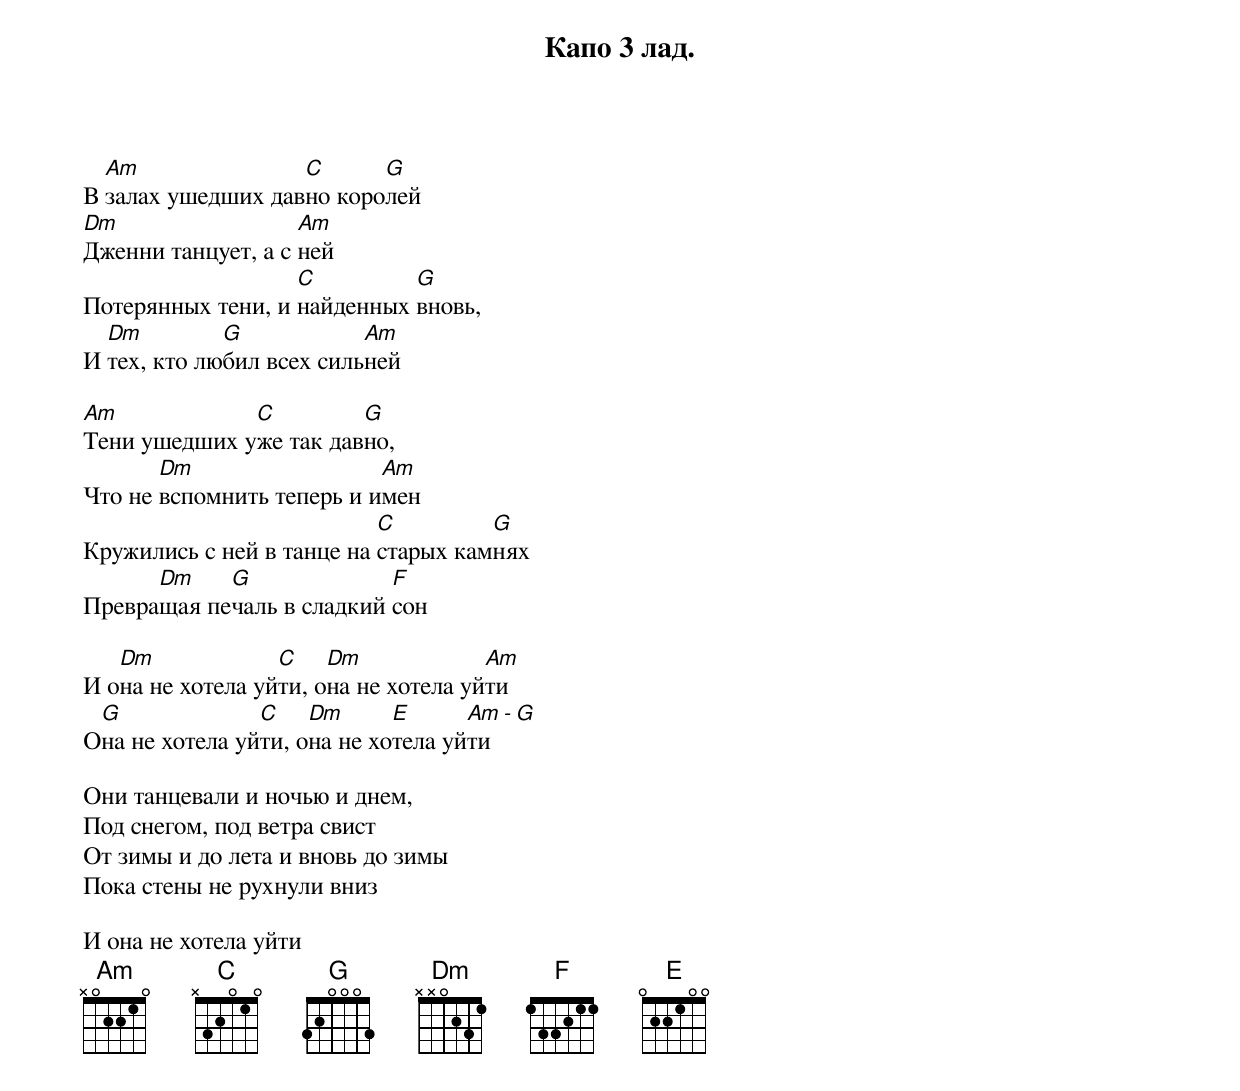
Капо 3 лад.

  Am               C      G
В залах ушедших давно королей
Dm                  Am
Дженни танцует, а с ней
                   C         G
Потерянных тени, и найденных вновь,
  Dm         G            Am
И тех, кто любил всех сильней

Am            C         G
Тени ушедших уже так давно,
       Dm                  Am
Что не вспомнить теперь и имен
                           C         G
Кружились с ней в танце на старых камнях
      Dm    G              F
Превращая печаль в сладкий сон

   Dm             C    Dm             Am
И она не хотела уйти, она не хотела уйти
 G              C    Dm      E      Am    - G
Она не хотела уйти, она не хотела уйти

Они танцевали и ночью и днем,
Под снегом, под ветра свист
От зимы и до лета и вновь до зимы
Пока стены не рухнули вниз

И она не хотела уйти
